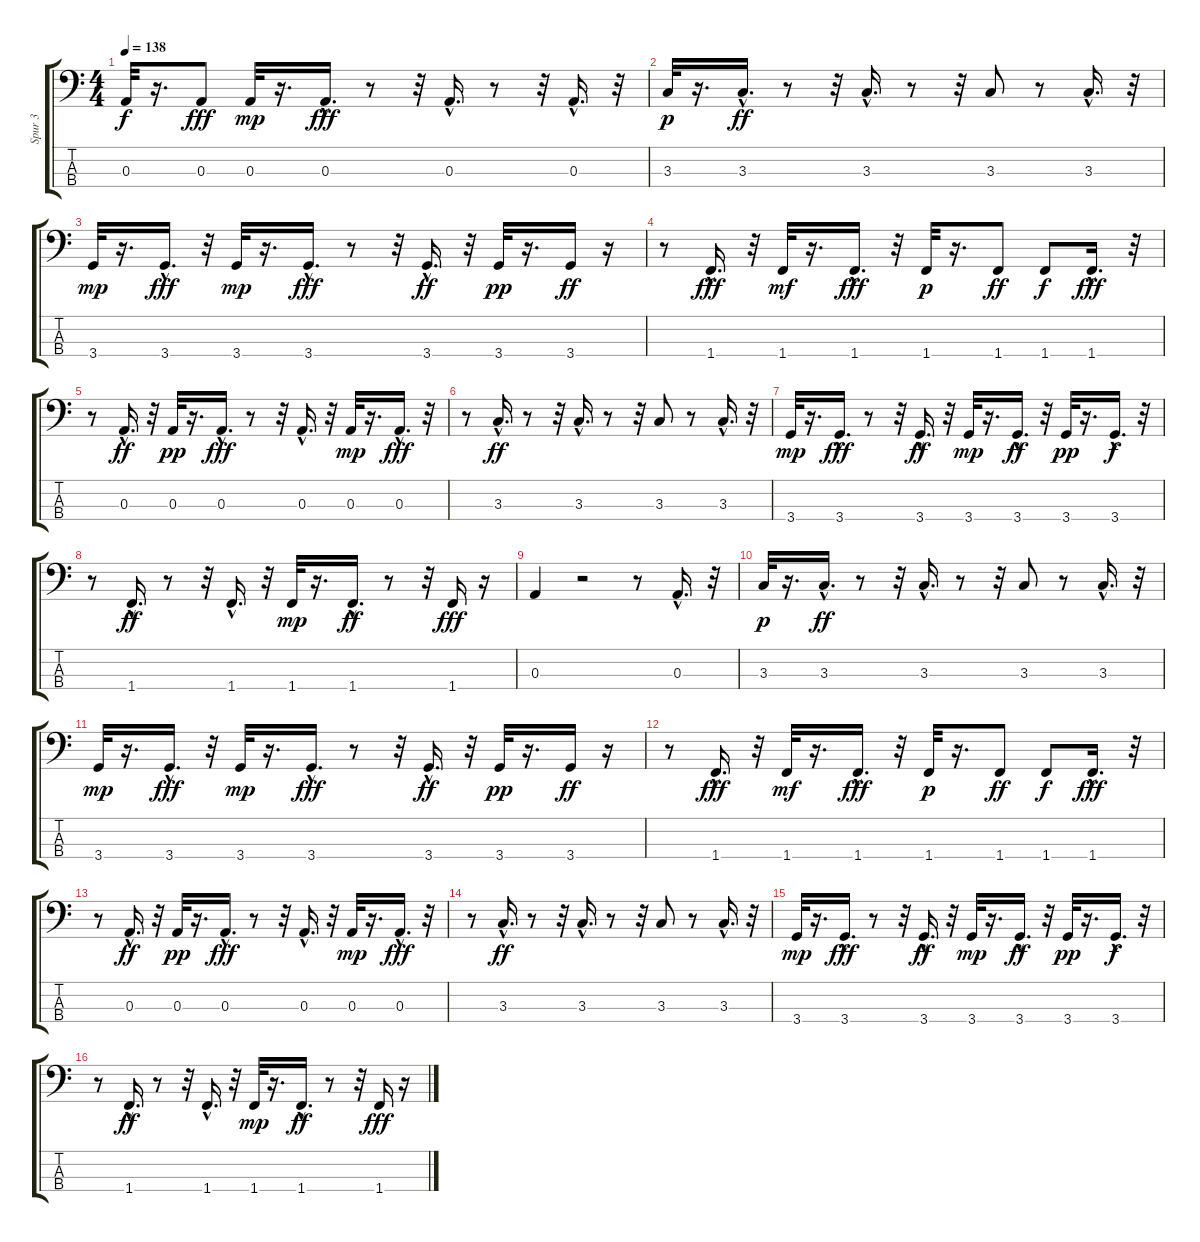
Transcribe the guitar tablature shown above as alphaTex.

\track ("Spur 3" "Spur 3") {instrument synthbass1}
\staff {score tabs}
\tuning (G2 D2 A1 E1) {hide}
\ts (4 4)
\tempo 138
\clef f4
\ks c
0.3.32{dy f} r.16{d} 0.3.8{dy fff} 0.3.32{dy mp} r.16{d} 0.3{hac}.16{d dy fff} r.8 r.32 0.3{hac}.16{d} r.8 r.32 0.3{hac}.16{d} r.32 |
3.3.32{dy p} r.16{d} 3.3{hac}.16{d dy ff} r.8 r.32 3.3{hac}.16{d} r.8 r.32 3.3.8 r.8 3.3{hac}.16{d} r.32 |
3.4.32{dy mp} r.16{d} 3.4{hac}.16{d dy fff} r.32 3.4.32{dy mp} r.16{d} 3.4{hac}.16{d dy fff} r.8 r.32 3.4{hac}.16{d dy ff} r.32 3.4.32{dy pp} r.16{d} 3.4.16{dy ff} r.16 |
r.8 1.4{hac}.16{d dy fff} r.32 1.4.32{dy mf} r.16{d} 1.4{hac}.16{d dy fff} r.32 1.4.32{dy p} r.16{d} 1.4.8{dy ff} 1.4.8{dy f} 1.4{hac}.16{d dy fff} r.32 |
r.8 0.3{hac}.16{d dy ff} r.32 0.3.32{dy pp} r.16{d} 0.3{hac}.16{d dy fff} r.8 r.32 0.3{hac}.16{d} r.32 0.3.32{dy mp} r.16{d} 0.3{hac}.16{d dy fff} r.32 |
r.8 3.3{hac}.16{d dy ff} r.8 r.32 3.3{hac}.16{d} r.8 r.32 3.3.8 r.8 3.3{hac}.16{d} r.32 |
3.4.32{dy mp} r.16{d} 3.4{hac}.16{d dy fff} r.8 r.32 3.4{hac}.16{d dy ff} r.32 3.4.32{dy mp} r.16{d} 3.4{hac}.16{d dy ff} r.32 3.4.32{dy pp} r.16{d} 3.4{hac}.16{d dy f} r.32 |
r.8 1.4{hac}.16{d dy ff} r.8 r.32 1.4{hac}.16{d} r.32 1.4.32{dy mp} r.16{d} 1.4{hac}.16{d dy ff} r.8 r.32 1.4.16{dy fff} r.16 |
0.3.4 r.2 r.8 0.3{hac}.16{d} r.32 |
3.3.32{dy p} r.16{d} 3.3{hac}.16{d dy ff} r.8 r.32 3.3{hac}.16{d} r.8 r.32 3.3.8 r.8 3.3{hac}.16{d} r.32 |
3.4.32{dy mp} r.16{d} 3.4{hac}.16{d dy fff} r.32 3.4.32{dy mp} r.16{d} 3.4{hac}.16{d dy fff} r.8 r.32 3.4{hac}.16{d dy ff} r.32 3.4.32{dy pp} r.16{d} 3.4.16{dy ff} r.16 |
r.8 1.4{hac}.16{d dy fff} r.32 1.4.32{dy mf} r.16{d} 1.4{hac}.16{d dy fff} r.32 1.4.32{dy p} r.16{d} 1.4.8{dy ff} 1.4.8{dy f} 1.4{hac}.16{d dy fff} r.32 |
r.8 0.3{hac}.16{d dy ff} r.32 0.3.32{dy pp} r.16{d} 0.3{hac}.16{d dy fff} r.8 r.32 0.3{hac}.16{d} r.32 0.3.32{dy mp} r.16{d} 0.3{hac}.16{d dy fff} r.32 |
r.8 3.3{hac}.16{d dy ff} r.8 r.32 3.3{hac}.16{d} r.8 r.32 3.3.8 r.8 3.3{hac}.16{d} r.32 |
3.4.32{dy mp} r.16{d} 3.4{hac}.16{d dy fff} r.8 r.32 3.4{hac}.16{d dy ff} r.32 3.4.32{dy mp} r.16{d} 3.4{hac}.16{d dy ff} r.32 3.4.32{dy pp} r.16{d} 3.4{hac}.16{d dy f} r.32 |
r.8 1.4{hac}.16{d dy ff} r.8 r.32 1.4{hac}.16{d} r.32 1.4.32{dy mp} r.16{d} 1.4{hac}.16{d dy ff} r.8 r.32 1.4.16{dy fff} r.16
